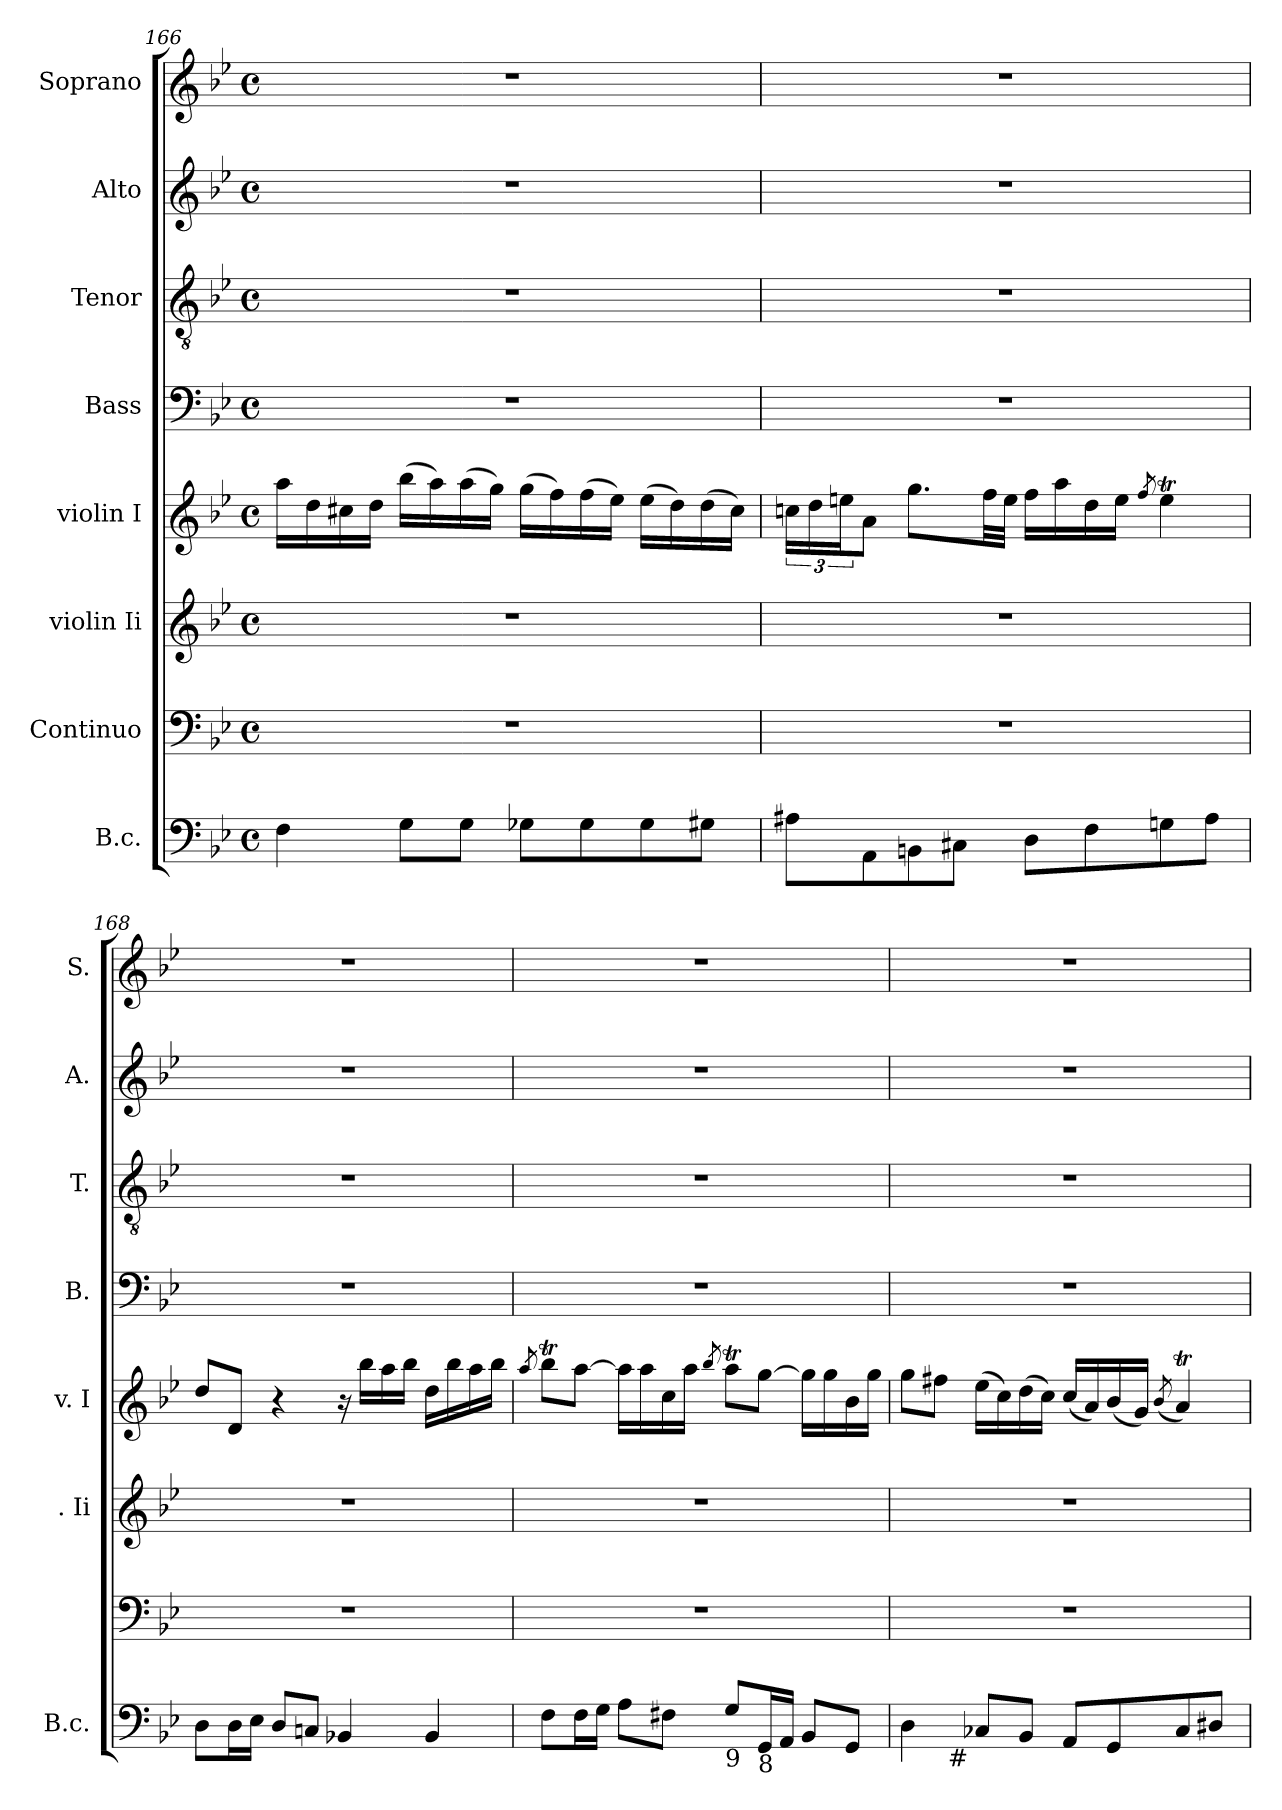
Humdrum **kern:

**kern	**kern	**kern	**kern	**kern	**kern	**kern	**kern
*part8	*part7	*part6	*part5	*part4	*part3	*part2	*part1
*staff8	*staff7	*staff6	*staff5	*staff4	*staff3	*staff2	*staff1
*I"B.c.	*I"Continuo	*I"violin Ii	*I"violin I	*I"Bass	*I"Tenor	*I"Alto	*I"Soprano
*I'B.c.	*	*I'. Ii	*I'v. I	*I'B.	*I'T.	*I'A.	*I'S.
*clefF4	*clefF4	*clefG2	*clefG2	*clefF4	*clefGv2	*clefG2	*clefG2
*k[b-e-]	*k[b-e-]	*k[b-e-]	*k[b-e-]	*k[b-e-]	*k[b-e-]	*k[b-e-]	*k[b-e-]
*B-:	*B-:	*B-:	*B-:	*B-:	*B-:	*B-:	*B-:
*M4/4	*M4/4	*M4/4	*M4/4	*M4/4	*M4/4	*M4/4	*M4/4
*met(c)	*met(c)	*met(c)	*met(c)	*met(c)	*met(c)	*met(c)	*met(c)
=166	=166	=166	=166	=166	=166	=166	=166
4F<\	1r	1r	16aa\L	1r	1r	1r	1r
.	.	.	16dd\	.	.	.	.
.	.	.	16cc#X\	.	.	.	.
.	.	.	16dd\J	.	.	.	.
8G\L	.	.	(>16bb-\L	.	.	.	.
.	.	.	16aa\)	.	.	.	.
8G\J	.	.	(>16aa\	.	.	.	.
.	.	.	16gg\J)	.	.	.	.
8G-<\L	.	.	(>16gg\L	.	.	.	.
.	.	.	16ff\)	.	.	.	.
8G-\	.	.	(>16ff\	.	.	.	.
.	.	.	16ee-\J)	.	.	.	.
8G-\	.	.	(>16ee-\L	.	.	.	.
.	.	.	16dd\)	.	.	.	.
8G#<\J	.	.	(>16dd\	.	.	.	.
.	.	.	16cc#\J)	.	.	.	.
!!LO:LB:g=z
=167	=167	=167	=167	=167	=167	=167	=167
8A#\L	1r	1r	24ccn\L	1r	1r	1r	1r
.	.	.	24dd\	.	.	.	.
.	.	.	24een\	.	.	.	.
8AA\	.	.	8a\J	.	.	.	.
8BBn<\	.	.	8.gg\L	.	.	.	.
8C#X\J	.	.	.	.	.	.	.
.	.	.	32ff\	.	.	.	.
.	.	.	32ee\J	.	.	.	.
8D\L	.	.	16ff\L	.	.	.	.
.	.	.	16aa\	.	.	.	.
8F\	.	.	16dd\	.	.	.	.
.	.	.	16ee\J	.	.	.	.
.	.	.	8qff/	.	.	.	.
8Gn<\	.	.	4eet\	.	.	.	.
8A#\J	.	.	.	.	.	.	.
=168	=168	=168	=168	=168	=168	=168	=168
8D\L	1r	1r	8dd/L	1r	1r	1r	1r
16D\	.	.	8d/J	.	.	.	.
16E-\J	.	.	.	.	.	.	.
8D/L	.	.	4r	.	.	.	.
8Cn/J	.	.	.	.	.	.	.
4BB-X/	.	.	16ra	.	.	.	.
.	.	.	16bb-\L	.	.	.	.
.	.	.	16aa\	.	.	.	.
.	.	.	16bb-\J	.	.	.	.
4BB-/	.	.	16dd\L	.	.	.	.
.	.	.	16bb-\	.	.	.	.
.	.	.	16aa\	.	.	.	.
.	.	.	16bb-\J	.	.	.	.
=169	=169	=169	=169	=169	=169	=169	=169
.	.	.	8qaa/	.	.	.	.
8F<\L	1r	1r	8bb-T\L	1r	1r	1r	1r
16F\	.	.	[>8aa\J	.	.	.	.
16G\J	.	.	.	.	.	.	.
8A\L	.	.	16aa\L]	.	.	.	.
.	.	.	16aa\	.	.	.	.
8F#X\J	.	.	16cc\	.	.	.	.
.	.	.	16aa\J	.	.	.	.
.	.	.	8qbb-/	.	.	.	.
!LO:TX:b:t=9	!	!	!	!	!	!	!
8G/L	.	.	8aat\L	.	.	.	.
!LO:TX:b:t=8	!	!	!	!	!	!	!
16GG/	.	.	[>8gg\J	.	.	.	.
16AA/J	.	.	.	.	.	.	.
8BB-</L	.	.	16gg\L]	.	.	.	.
.	.	.	16gg\	.	.	.	.
8GG/J	.	.	16b-\	.	.	.	.
.	.	.	16gg\J	.	.	.	.
!!LO:LB:g=z
=170	=170	=170	=170	=170	=170	=170	=170
*^	*	*	*	*	*	*	*
4D<\	8ryy	1r	1r	8gg\L	1r	1r	1r	1r
.	32ryy	.	.	8ff#X\J	.	.	.	.
!	!LO:TX:b:t=#	!	!	!	!	!	!	!
.	2ryy	.	.	.	.	.	.	.
8C-/L	.	.	.	(>16ee-\L	.	.	.	.
.	.	.	.	16cc\)	.	.	.	.
8BB-/J	.	.	.	(>16dd\	.	.	.	.
.	.	.	.	16cc\J)	.	.	.	.
8AA</L	.	.	.	(<16cc/L	.	.	.	.
.	.	.	.	16a/)	.	.	.	.
8GG/	.	.	.	(<16b-/	.	.	.	.
.	4ryy	.	.	.	.	.	.	.
.	.	.	.	16g/J)	.	.	.	.
.	.	.	.	(<8qb-/	.	.	.	.
8C-</	.	.	.	4at/)	.	.	.	.
8D#</J	.	.	.	.	.	.	.	.
.	16.ryy	.	.	.	.	.	.	.
*v	*v	*	*	*	*	*	*	*
=	=	=	=	=	=	=	=
*-	*-	*-	*-	*-	*-	*-	*-
